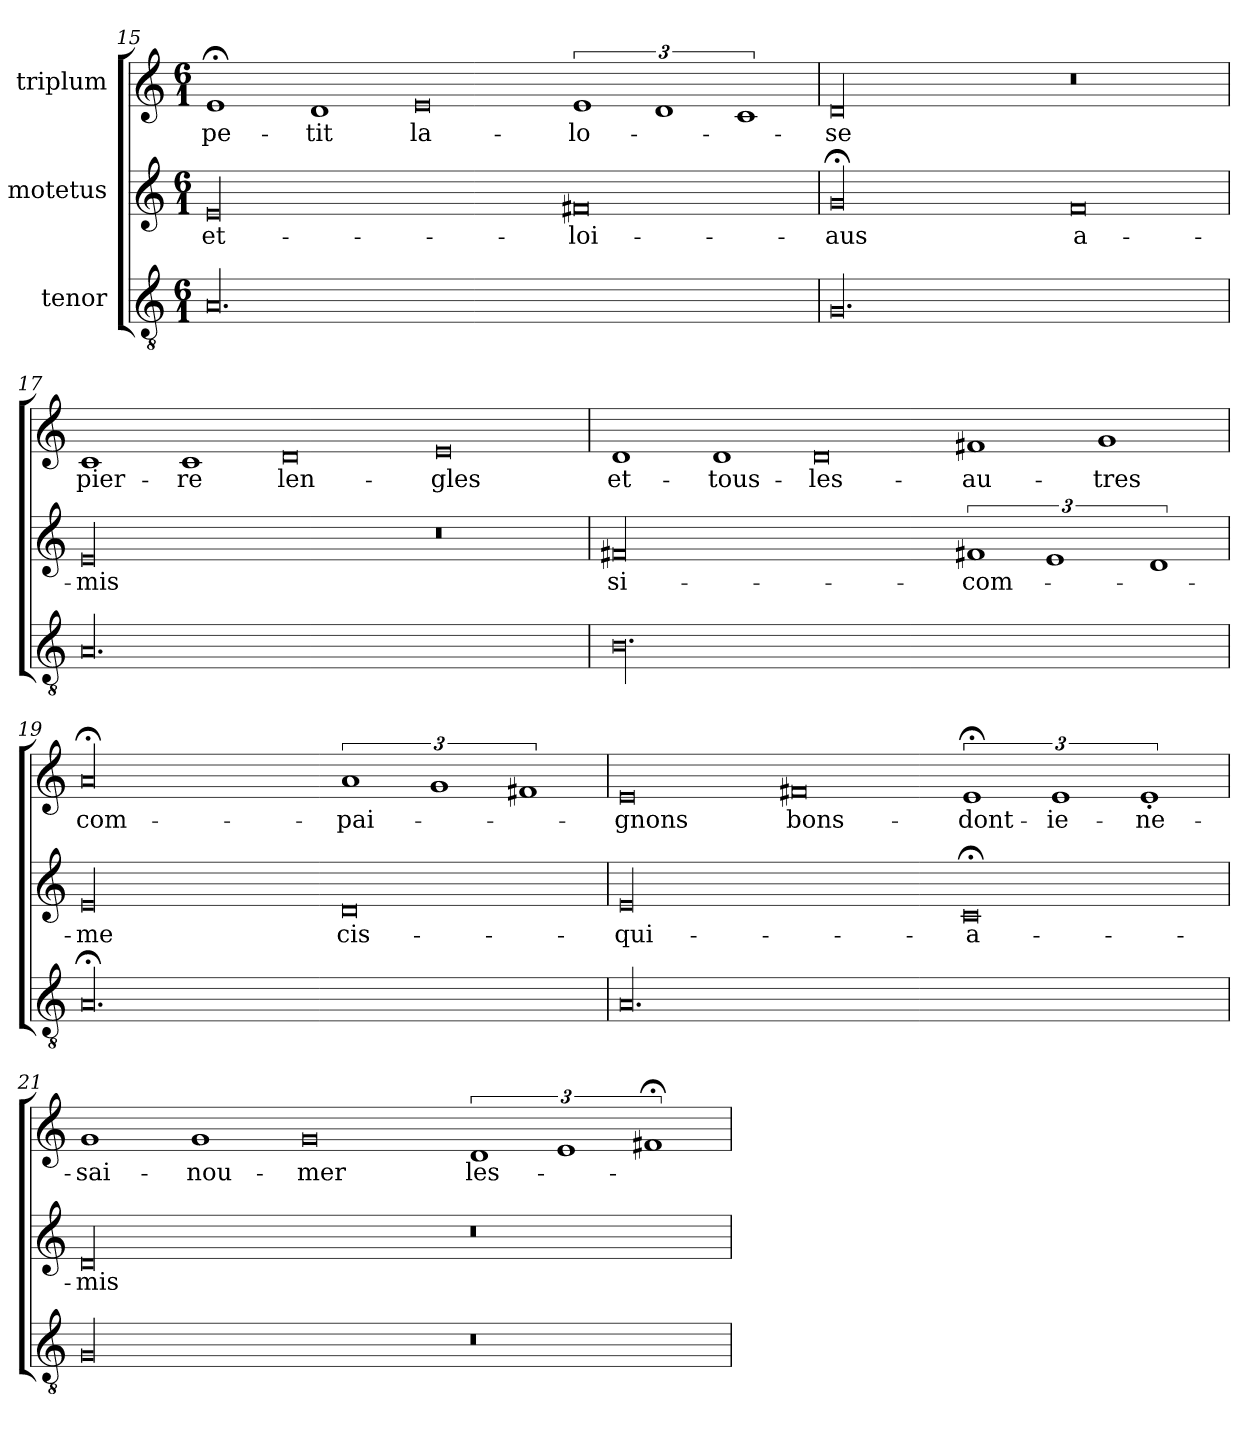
**kern	**kern	**text	**kern	**text
*part3	*part2	*part2	*part1	*part1
*staff3	*staff2	*staff2	*staff1	*staff1
*I"tenor	*I"motetus	*	*I"triplum	*
*clefGv2	*clefG2	*	*clefG2	*
*k[]	*k[]	*	*k[]	*
*C:	*C:	*	*C:	*
*M6/1	*M6/1	*	*M6/1	*
=15	=15	=15	=15	=15
00.A/	00e/	et-	1e;</	pe-
.	.	.	1d/	-tit
.	.	.	0e/	la-
.	0f#X/	loi-	3%2e/	-lo-
.	.	.	3%2d/	.
.	.	.	3%2c/	.
=16	=16	=16	=16	=16
00.G/	00g;</	-aus	00d/	-se
.	0f/	a-	0r	.
=17	=17	=17	=17	=17
00.A/	00e/	-mis	1c/	pier-
.	.	.	1c/	-re
.	.	.	0d/	len-
.	0r	.	0e/	-gles
=18	=18	=18	=18	=18
00.B\	00f#X/	si-	1d/	et-
.	.	.	1d/	tous-
.	.	.	0d/	les-
.	3%2f#X/	com-	1f#X/	au-
.	3%2e/	.	.	.
.	.	.	1g/	-tres
.	3%2d/	.	.	.
=19	=19	=19	=19	=19
00.A;</	00e/	-me	00a;</	com-
.	0d/	cis-	3%2a/	-pai-
.	.	.	3%2g/	.
.	.	.	3%2f#X/	.
=20	=20	=20	=20	=20
00.A/	00e/	qui-	0e/	-gnons
.	.	.	0f#X/	bons-
.	0c;</	a-	3%2e;</	dont-
.	.	.	3%2e/	ie-
.	.	.	3%2e'/	ne-
=21	=21	=21	=21	=21
00G/	00d/	mis-	1g/	sai-
.	.	.	1g/	nou-
.	.	.	0g/	-mer
0r	0r	.	3%2d/	les-
.	.	.	3%2e/	.
.	.	.	3%2f#X;</	.
=	=	=	=	=
*-	*-	*-	*-	*-
